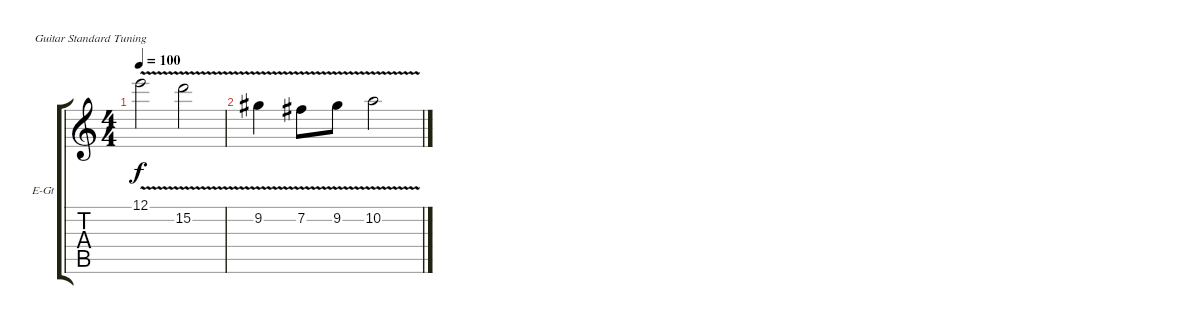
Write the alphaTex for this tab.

\defaultSystemsLayout 4
\bracketExtendMode groupsimilarinstruments
\firstSystemTrackNameOrientation horizontal
\otherSystemsTrackNameOrientation horizontal
\track ("Духовой" "E-Gt") {instrument electricguitarclean}
\staff {score tabs}
\tuning (E4 B3 G3 D3 A2 E2)
\ts (4 4)
\tempo 100
\clef g2
\scale
0.333333
\ks c
12.1{v}.2{dy f} 15.2{v}.2 |
9.2{v}.4 7.2{v}.8 9.2{v}.8 10.2{v}.2
